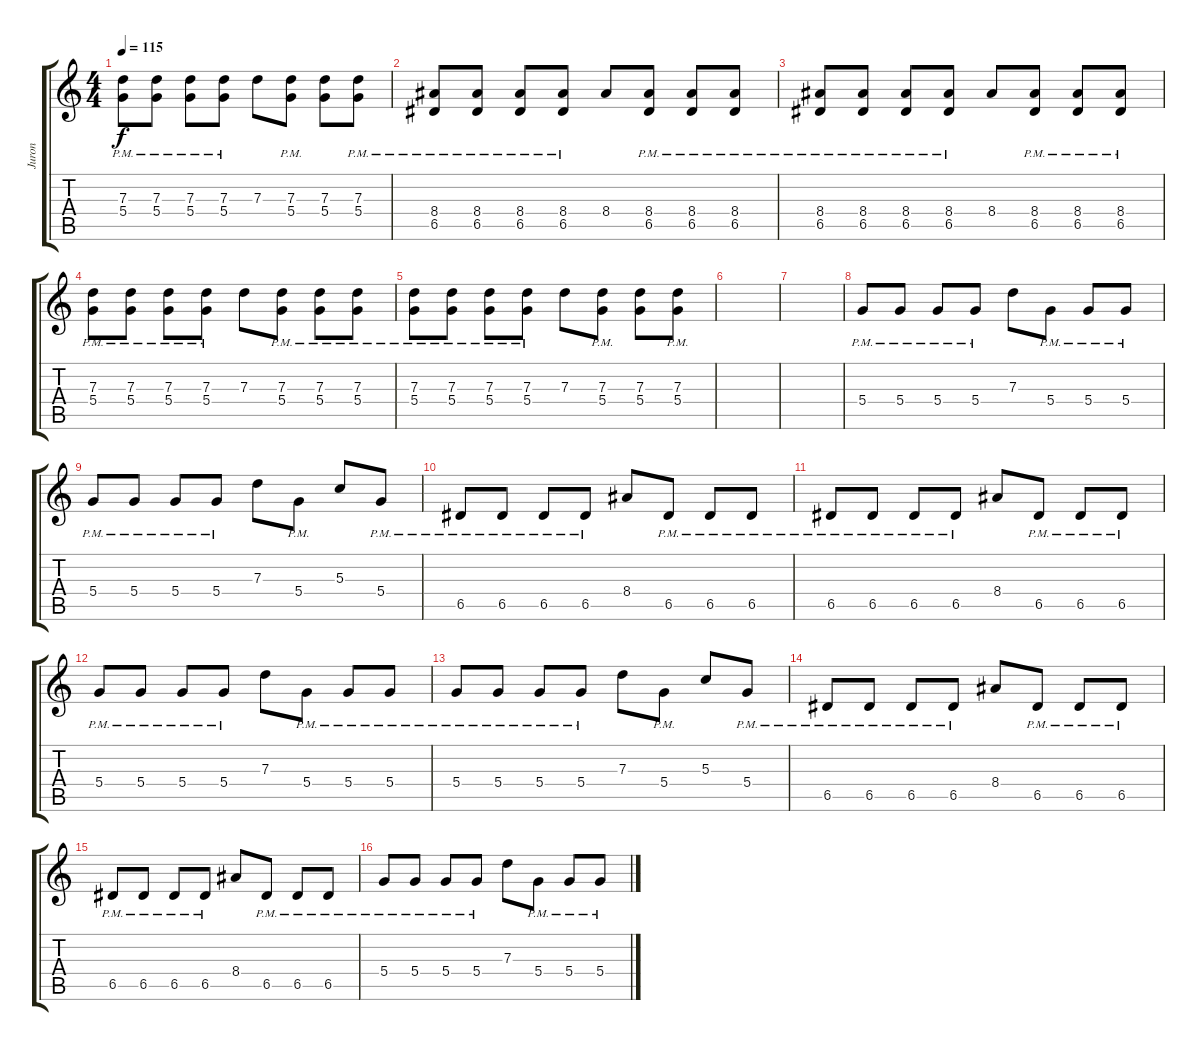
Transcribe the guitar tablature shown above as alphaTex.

\track ("Juron" "Juron") {instrument distortionguitar}
\staff {score tabs}
\tuning (E4 B3 G3 D3 A2 E2) {hide}
\ts (4 4)
\tempo 115
\clef g2
\ks c
(7.3 5.4{pm}).8{dy f} (7.3 5.4{pm}).8 (7.3 5.4{pm}).8 (7.3 5.4{pm}).8 7.3.8 (7.3 5.4{pm}).8 (7.3 5.4).8 (7.3 5.4{pm}).8 |
(8.4 6.5{pm}).8 (8.4 6.5{pm}).8 (8.4 6.5{pm}).8 (8.4 6.5{pm}).8 8.4.8 (8.4 6.5{pm}).8 (8.4 6.5{pm}).8 (8.4 6.5{pm}).8 |
(8.4 6.5{pm}).8 (8.4 6.5{pm}).8 (8.4 6.5{pm}).8 (8.4 6.5{pm}).8 8.4.8 (8.4 6.5{pm}).8 (8.4 6.5{pm}).8 (8.4 6.5{pm}).8 |
(7.3 5.4{pm}).8 (7.3 5.4{pm}).8 (7.3 5.4{pm}).8 (7.3 5.4{pm}).8 7.3.8 (7.3 5.4{pm}).8 (7.3 5.4{pm}).8 (7.3 5.4{pm}).8 |
(7.3 5.4{pm}).8 (7.3 5.4{pm}).8 (7.3 5.4{pm}).8 (7.3 5.4{pm}).8 7.3.8 (7.3 5.4{pm}).8 (7.3 5.4).8 (7.3 5.4{pm}).8 |
|
|
5.4{pm}.8 5.4{pm}.8 5.4{pm}.8 5.4{pm}.8 7.3.8 5.4{pm}.8 5.4{pm}.8 5.4{pm}.8 |
5.4{pm}.8 5.4{pm}.8 5.4{pm}.8 5.4{pm}.8 7.3.8 5.4{pm}.8 5.3.8 5.4{pm}.8 |
6.5{pm}.8 6.5{pm}.8 6.5{pm}.8 6.5{pm}.8 8.4.8 6.5{pm}.8 6.5{pm}.8 6.5{pm}.8 |
6.5{pm}.8 6.5{pm}.8 6.5{pm}.8 6.5{pm}.8 8.4.8 6.5{pm}.8 6.5{pm}.8 6.5{pm}.8 |
5.4{pm}.8 5.4{pm}.8 5.4{pm}.8 5.4{pm}.8 7.3.8 5.4{pm}.8 5.4{pm}.8 5.4{pm}.8 |
5.4{pm}.8 5.4{pm}.8 5.4{pm}.8 5.4{pm}.8 7.3.8 5.4{pm}.8 5.3.8 5.4{pm}.8 |
6.5{pm}.8 6.5{pm}.8 6.5{pm}.8 6.5{pm}.8 8.4.8 6.5{pm}.8 6.5{pm}.8 6.5{pm}.8 |
6.5{pm}.8 6.5{pm}.8 6.5{pm}.8 6.5{pm}.8 8.4.8 6.5{pm}.8 6.5{pm}.8 6.5{pm}.8 |
5.4{pm}.8 5.4{pm}.8 5.4{pm}.8 5.4{pm}.8 7.3.8 5.4{pm}.8 5.4{pm}.8 5.4{pm}.8
